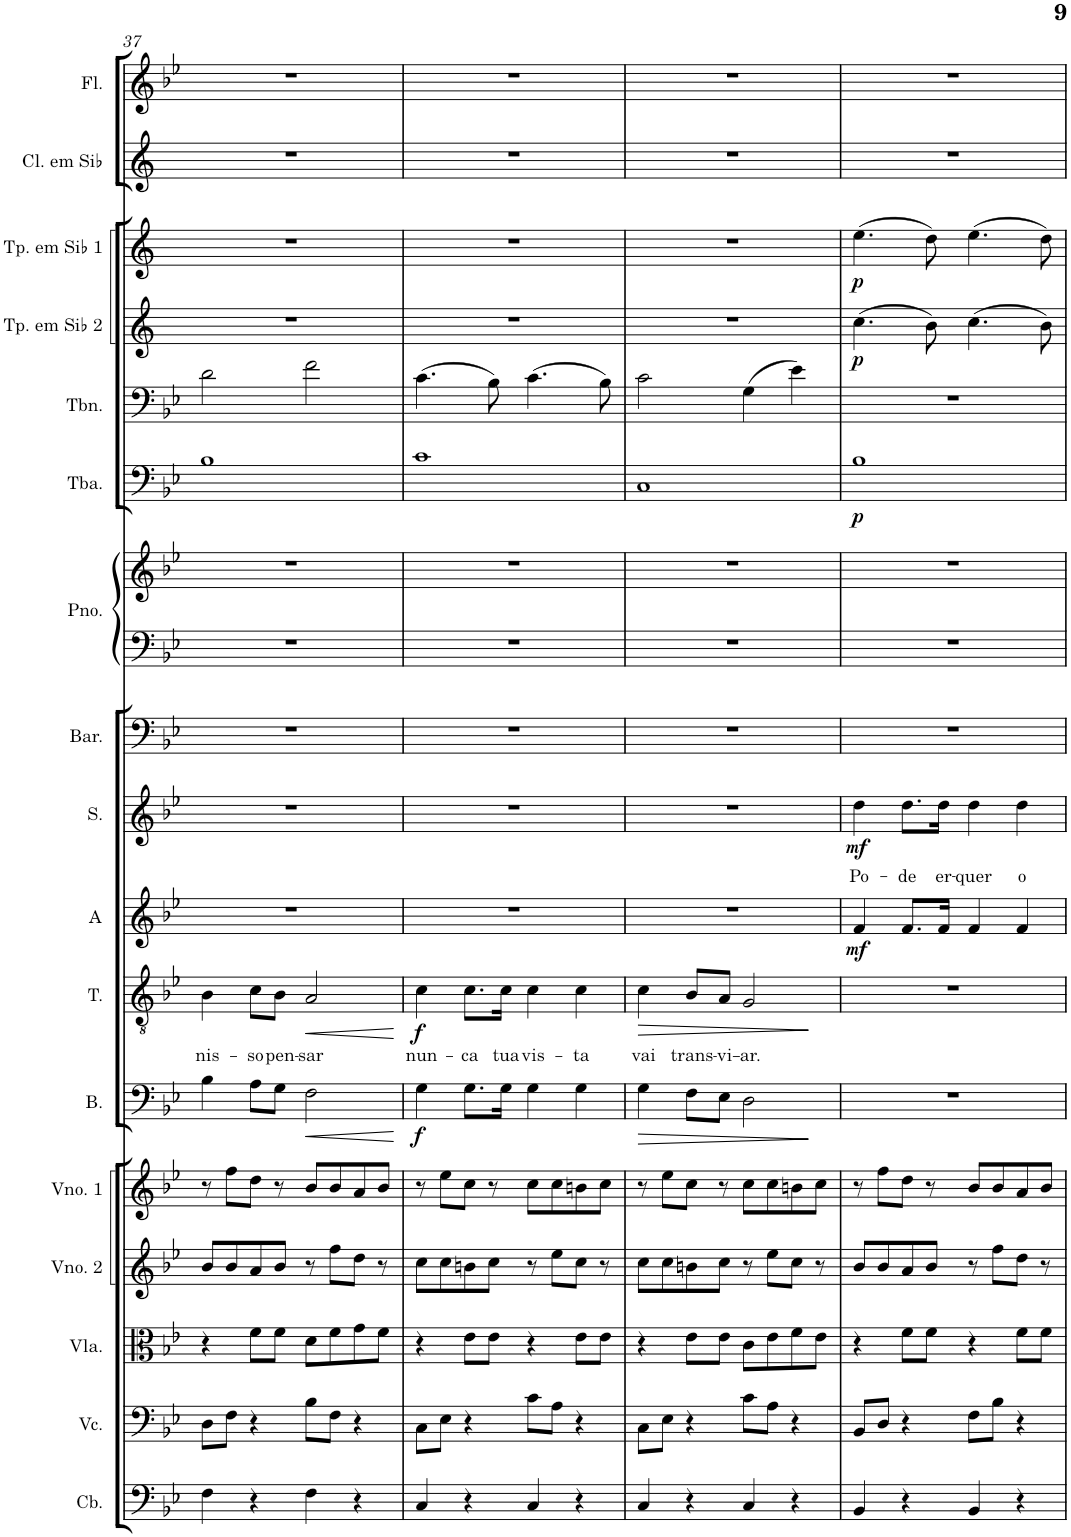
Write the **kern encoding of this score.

**kern	**kern	**kern	**kern	**kern	**kern	**dynam	**kern	**text	**dynam	**kern	**dynam	**kern	**text	**text	**dynam	**kern	**kern	**kern	**kern	**dynam	**kern	**kern	**dynam	**kern	**dynam	**kern	**kern
*part17	*part16	*part15	*part14	*part13	*part12	*part12	*part11	*part11	*part11	*part10	*part10	*part9	*part9	*part9	*part9	*part8	*part7	*part7	*part6	*part6	*part5	*part4	*part4	*part3	*part3	*part2	*part1
*staff18	*staff17	*staff16	*staff15	*staff14	*staff13	*staff13	*staff12	*staff12	*staff12	*staff11	*staff11	*staff10	*staff10	*staff10	*staff10	*staff9	*staff8	*staff7	*staff6	*staff6	*staff5	*staff4	*staff4	*staff3	*staff3	*staff2	*staff1
*I"Contrabaixo	*I"Violoncelo	*I"Viola	*I"Violino 2	*I"Violino 1	*I"Baixo	*	*I"Tenor	*	*	*I"Alto	*	*I"Soprano	*	*	*	*I"Barítono	*I"Piano	*	*I"Tuba	*	*I"Trombone	*I"Trompete em Sib 2	*	*I"Trompete em Sib 1	*	*I"Clarinete em Sib	*I"Flauta Transversal
*I'Cb.	*I'Vc.	*I'Vla.	*I'Vno. 2	*I'Vno. 1	*I'B.	*	*I'T.	*	*	*I'A	*	*I'S.	*	*	*	*I'Bar.	*I'Pno.	*	*I'Tba.	*	*I'Tbn.	*I'Tp. em Sib 2	*	*I'Tp. em Sib 1	*	*I'Cl. em Sib	*I'Fl.
!!LO:PB:g=z
*clefF4	*clefF4	*clefC3	*clefG2	*clefG2	*clefF4	*	*clefGv2	*	*	*clefG2	*	*clefG2	*	*	*	*clefF4	*clefF4	*clefG2	*clefF4	*	*clefF4	*clefG2	*	*clefG2	*	*clefG2	*clefG2
*Trd7c12	*	*	*	*	*	*	*	*	*	*	*	*	*	*	*	*	*	*	*	*	*	*Trd1c2	*	*Trd1c2	*	*Trd1c2	*
*k[b-e-]	*k[b-e-]	*k[b-e-]	*k[b-e-]	*k[b-e-]	*k[b-e-]	*	*k[b-e-]	*	*	*k[b-e-]	*	*k[b-e-]	*	*	*	*k[b-e-]	*k[b-e-]	*k[b-e-]	*k[b-e-]	*	*k[b-e-]	*k[]	*	*k[]	*	*k[]	*k[b-e-]
*M4/4	*M4/4	*M4/4	*M4/4	*M4/4	*M4/4	*	*M4/4	*	*	*M4/4	*	*M4/4	*	*	*	*M4/4	*M4/4	*M4/4	*M4/4	*	*M4/4	*M4/4	*	*M4/4	*	*M4/4	*M4/4
=37	=37	=37	=37	=37	=37	=37	=37	=37	=37	=37	=37	=37	=37	=37	=37	=37	=37	=37	=37	=37	=37	=37	=37	=37	=37	=37	=37
!	!	!	!	!	!	!	!	!LO:LY:b	!	!	!	!	!	!	!	!	!	!	!	!	!	!	!	!	!	!	!
4F\	8D\L	4r	8b-/L	8r	4B-\	.	4B-\	nis-	.	1r	.	1r	.	.	.	1r	1r	1r	1B-	.	2d\	1r	.	1r	.	1r	1r
.	8F\J	.	8b-/	8ff\L	.	.	.	.	.	.	.	.	.	.	.	.	.	.	.	.	.	.	.	.	.	.	.
!	!	!	!	!	!	!	!	!LO:LY:b	!	!	!	!	!	!	!	!	!	!	!	!	!	!	!	!	!	!	!
4r	4r	8f\L	8a/	8dd\J	8A\L	.	8c\L	-so	.	.	.	.	.	.	.	.	.	.	.	.	.	.	.	.	.	.	.
!	!	!	!	!	!	!	!	!LO:LY:b	!	!	!	!	!	!	!	!	!	!	!	!	!	!	!	!	!	!	!
.	.	8f\J	8b-/J	8r	8G\J	.	8B-\J	pen-	.	.	.	.	.	.	.	.	.	.	.	.	.	.	.	.	.	.	.
!	!	!	!	!	!	!LO:HP:b	!	!LO:LY:b	!LO:HP:b	!	!	!	!	!	!	!	!	!	!	!	!	!	!	!	!	!	!
4F\	8B-\L	8d\L	8r	8b-/L	2F\	<	2A/	-sar	<	.	.	.	.	.	.	.	.	.	.	.	2f\	.	.	.	.	.	.
.	8F\J	8f\	8ff\L	8b-/	.	.	.	.	.	.	.	.	.	.	.	.	.	.	.	.	.	.	.	.	.	.	.
4r	4r	8g\	8dd\J	8a/	.	.	.	.	.	.	.	.	.	.	.	.	.	.	.	.	.	.	.	.	.	.	.
.	.	8f\J	8r	8b-/J	.	.	.	.	.	.	.	.	.	.	.	.	.	.	.	.	.	.	.	.	.	.	.
.	.	.	.	.	.	[	.	.	[	.	.	.	.	.	.	.	.	.	.	.	.	.	.	.	.	.	.
=38	=38	=38	=38	=38	=38	=38	=38	=38	=38	=38	=38	=38	=38	=38	=38	=38	=38	=38	=38	=38	=38	=38	=38	=38	=38	=38	=38
!	!	!	!	!	!	!LO:DY:b	!	!LO:LY:b	!LO:DY:b	!	!	!	!	!	!	!	!	!	!	!	!	!	!	!	!	!	!
4C/	8C\L	4r	8cc\L	8r	4G\	f	4c\	nun-	f	1r	.	1r	.	.	.	1r	1r	1r	1c	.	(4.c\	1r	.	1r	.	1r	1r
.	8E-\J	.	8cc\	8ee-\L	.	.	.	.	.	.	.	.	.	.	.	.	.	.	.	.	.	.	.	.	.	.	.
!	!	!	!	!	!	!	!	!LO:LY:b	!	!	!	!	!	!	!	!	!	!	!	!	!	!	!	!	!	!	!
4r	4r	8e-\L	8bn\	8cc\J	8.G\L	.	8.c\L	-ca	.	.	.	.	.	.	.	.	.	.	.	.	.	.	.	.	.	.	.
.	.	8e-\J	8cc\J	8r	.	.	.	.	.	.	.	.	.	.	.	.	.	.	.	.	8B-\)	.	.	.	.	.	.
!	!	!	!	!	!	!	!	!LO:LY:b	!	!	!	!	!	!	!	!	!	!	!	!	!	!	!	!	!	!	!
.	.	.	.	.	16G\Jk	.	16c\Jk	tua	.	.	.	.	.	.	.	.	.	.	.	.	.	.	.	.	.	.	.
!	!	!	!	!	!	!	!	!LO:LY:b	!	!	!	!	!	!	!	!	!	!	!	!	!	!	!	!	!	!	!
4C/	8c\L	4r	8r	8cc\L	4G\	.	4c\	vis-	.	.	.	.	.	.	.	.	.	.	.	.	(4.c\	.	.	.	.	.	.
.	8A\J	.	8ee-\L	8cc\	.	.	.	.	.	.	.	.	.	.	.	.	.	.	.	.	.	.	.	.	.	.	.
!	!	!	!	!	!	!	!	!LO:LY:b	!	!	!	!	!	!	!	!	!	!	!	!	!	!	!	!	!	!	!
4r	4r	8e-\L	8cc\J	8bn\	4G\	.	4c\	-ta	.	.	.	.	.	.	.	.	.	.	.	.	.	.	.	.	.	.	.
.	.	8e-\J	8r	8cc\J	.	.	.	.	.	.	.	.	.	.	.	.	.	.	.	.	8B-\)	.	.	.	.	.	.
=39	=39	=39	=39	=39	=39	=39	=39	=39	=39	=39	=39	=39	=39	=39	=39	=39	=39	=39	=39	=39	=39	=39	=39	=39	=39	=39	=39
!	!	!	!	!	!	!LO:HP:b	!	!LO:LY:b	!LO:HP:b	!	!	!	!	!	!	!	!	!	!	!	!	!	!	!	!	!	!
4C/	8C\L	4r	8cc\L	8r	4G\	>	4c\	vai	>	1r	.	1r	.	.	.	1r	1r	1r	1C	.	2c\	1r	.	1r	.	1r	1r
.	8E-\J	.	8cc\	8ee-\L	.	.	.	.	.	.	.	.	.	.	.	.	.	.	.	.	.	.	.	.	.	.	.
!	!	!	!	!	!	!	!	!LO:LY:b	!	!	!	!	!	!	!	!	!	!	!	!	!	!	!	!	!	!	!
4r	4r	8e-\L	8bn\	8cc\J	8F\L	.	8B-/L	trans-	.	.	.	.	.	.	.	.	.	.	.	.	.	.	.	.	.	.	.
!	!	!	!	!	!	!	!	!LO:LY:b	!	!	!	!	!	!	!	!	!	!	!	!	!	!	!	!	!	!	!
.	.	8e-\J	8cc\J	8r	8E-\J	.	8A/J	-vi-	.	.	.	.	.	.	.	.	.	.	.	.	.	.	.	.	.	.	.
!	!	!	!	!	!	!	!	!LO:LY:b	!	!	!	!	!	!	!	!	!	!	!	!	!	!	!	!	!	!	!
4C/	8c\L	8c\L	8r	8cc\L	2D\	.	2G/	-ar.	.	.	.	.	.	.	.	.	.	.	.	.	(4G\	.	.	.	.	.	.
.	8A\J	8e-\	8ee-\L	8cc\	.	.	.	.	.	.	.	.	.	.	.	.	.	.	.	.	.	.	.	.	.	.	.
4r	4r	8f\	8cc\J	8bn\	.	.	.	.	.	.	.	.	.	.	.	.	.	.	.	.	4e-\)	.	.	.	.	.	.
.	.	8e-\J	8r	8cc\J	.	.	.	.	.	.	.	.	.	.	.	.	.	.	.	.	.	.	.	.	.	.	.
.	.	.	.	.	.	]	.	.	]	.	.	.	.	.	.	.	.	.	.	.	.	.	.	.	.	.	.
=40	=40	=40	=40	=40	=40	=40	=40	=40	=40	=40	=40	=40	=40	=40	=40	=40	=40	=40	=40	=40	=40	=40	=40	=40	=40	=40	=40
!	!	!	!	!	!	!	!	!	!	!	!LO:DY:b	!	!	!LO:LY:b	!LO:DY:b	!	!	!	!	!LO:DY:b	!	!	!LO:DY:b	!	!LO:DY:b	!	!
4BB-/	8BB-/L	4r	8b-/L	8r	1r	.	1r	.	.	4f/	mf	4dd\	.	Po-	mf	1r	1r	1r	1B-	p	1r	(4.cc\	p	(4.ee\	p	1r	1r
.	8D/J	.	8b-/	8ff\L	.	.	.	.	.	.	.	.	.	.	.	.	.	.	.	.	.	.	.	.	.	.	.
!	!	!	!	!	!	!	!	!	!	!	!	!	!	!LO:LY:b	!	!	!	!	!	!	!	!	!	!	!	!	!
4r	4r	8f\L	8a/	8dd\J	.	.	.	.	.	8.f/L	.	8.dd\L	.	-de	.	.	.	.	.	.	.	.	.	.	.	.	.
.	.	8f\J	8b-/J	8r	.	.	.	.	.	.	.	.	.	.	.	.	.	.	.	.	.	8b\)	.	8dd\)	.	.	.
!	!	!	!	!	!	!	!	!	!	!	!	!	!	!LO:LY:b	!	!	!	!	!	!	!	!	!	!	!	!	!
.	.	.	.	.	.	.	.	.	.	16f/Jk	.	16dd\Jk	.	er-	.	.	.	.	.	.	.	.	.	.	.	.	.
!	!	!	!	!	!	!	!	!	!	!	!	!	!	!LO:LY:b	!	!	!	!	!	!	!	!	!	!	!	!	!
4BB-/	8F\L	4r	8r	8b-/L	.	.	.	.	.	4f/	.	4dd\	.	-quer	.	.	.	.	.	.	.	(4.cc\	.	(4.ee\	.	.	.
.	8B-\J	.	8ff\L	8b-/	.	.	.	.	.	.	.	.	.	.	.	.	.	.	.	.	.	.	.	.	.	.	.
!	!	!	!	!	!	!	!	!	!	!	!	!	!	!LO:LY:b	!	!	!	!	!	!	!	!	!	!	!	!	!
4r	4r	8f\L	8dd\J	8a/	.	.	.	.	.	4f/	.	4dd\	.	o	.	.	.	.	.	.	.	.	.	.	.	.	.
.	.	8f\J	8r	8b-/J	.	.	.	.	.	.	.	.	.	.	.	.	.	.	.	.	.	8b\)	.	8dd\)	.	.	.
=	=	=	=	=	=	=	=	=	=	=	=	=	=	=	=	=	=	=	=	=	=	=	=	=	=	=	=
*-	*-	*-	*-	*-	*-	*-	*-	*-	*-	*-	*-	*-	*-	*-	*-	*-	*-	*-	*-	*-	*-	*-	*-	*-	*-	*-	*-
